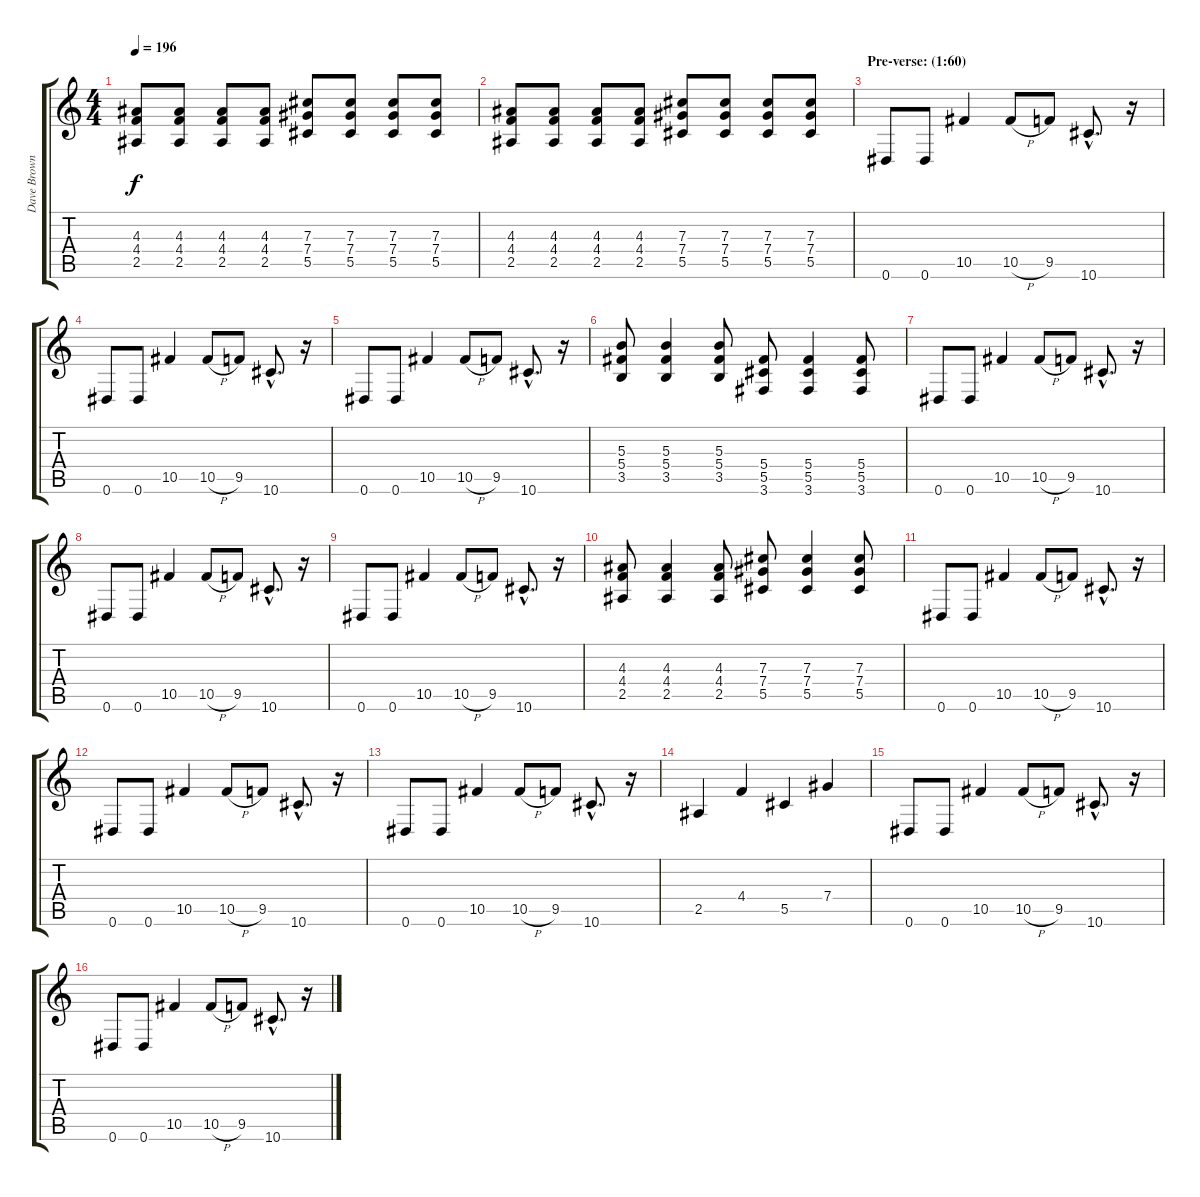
\track ("Dave Brownsound - Lead Guitar" "Dave Brown") {instrument distortionguitar}
\staff {score tabs}
\tuning (Eb4 Bb3 Gb3 Db3 Ab2 Eb2) {hide}
\ts (4 4)
\tempo 196
\clef g2
\ks c
(4.3 4.4 2.5).8{dy f} (4.3 4.4 2.5).8 (4.3 4.4 2.5).8 (4.3 4.4 2.5).8 (7.3 7.4 5.5).8 (7.3 7.4 5.5).8 (7.3 7.4 5.5).8 (7.3 7.4 5.5).8 |
(4.3 4.4 2.5).8 (4.3 4.4 2.5).8 (4.3 4.4 2.5).8 (4.3 4.4 2.5).8 (7.3 7.4 5.5).8 (7.3 7.4 5.5).8 (7.3 7.4 5.5).8 (7.3 7.4 5.5).8 |
\section ("" "Pre-verse: (1:60)")
0.6.8 0.6.8 10.5.4 10.5{h}.8 9.5.8 10.6{hac}.8{d} r.16 |
0.6.8 0.6.8 10.5.4 10.5{h}.8 9.5.8 10.6{hac}.8{d} r.16 |
0.6.8 0.6.8 10.5.4 10.5{h}.8 9.5.8 10.6{hac}.8{d} r.16 |
(5.3 5.4 3.5).8 (5.3 5.4 3.5).4 (5.3 5.4 3.5).8 (5.4 5.5 3.6).8 (5.4 5.5 3.6).4 (5.4 5.5 3.6).8 |
0.6.8 0.6.8 10.5.4 10.5{h}.8 9.5.8 10.6{hac}.8{d} r.16 |
0.6.8 0.6.8 10.5.4 10.5{h}.8 9.5.8 10.6{hac}.8{d} r.16 |
0.6.8 0.6.8 10.5.4 10.5{h}.8 9.5.8 10.6{hac}.8{d} r.16 |
(4.3 4.4 2.5).8 (4.3 4.4 2.5).4 (4.3 4.4 2.5).8 (7.3 7.4 5.5).8 (7.3 7.4 5.5).4 (7.3 7.4 5.5).8 |
0.6.8 0.6.8 10.5.4 10.5{h}.8 9.5.8 10.6{hac}.8{d} r.16 |
0.6.8 0.6.8 10.5.4 10.5{h}.8 9.5.8 10.6{hac}.8{d} r.16 |
0.6.8 0.6.8 10.5.4 10.5{h}.8 9.5.8 10.6{hac}.8{d} r.16 |
2.5.4 4.4.4 5.5.4 7.4.4 |
0.6.8 0.6.8 10.5.4 10.5{h}.8 9.5.8 10.6{hac}.8{d} r.16 |
0.6.8 0.6.8 10.5.4 10.5{h}.8 9.5.8 10.6{hac}.8{d} r.16
